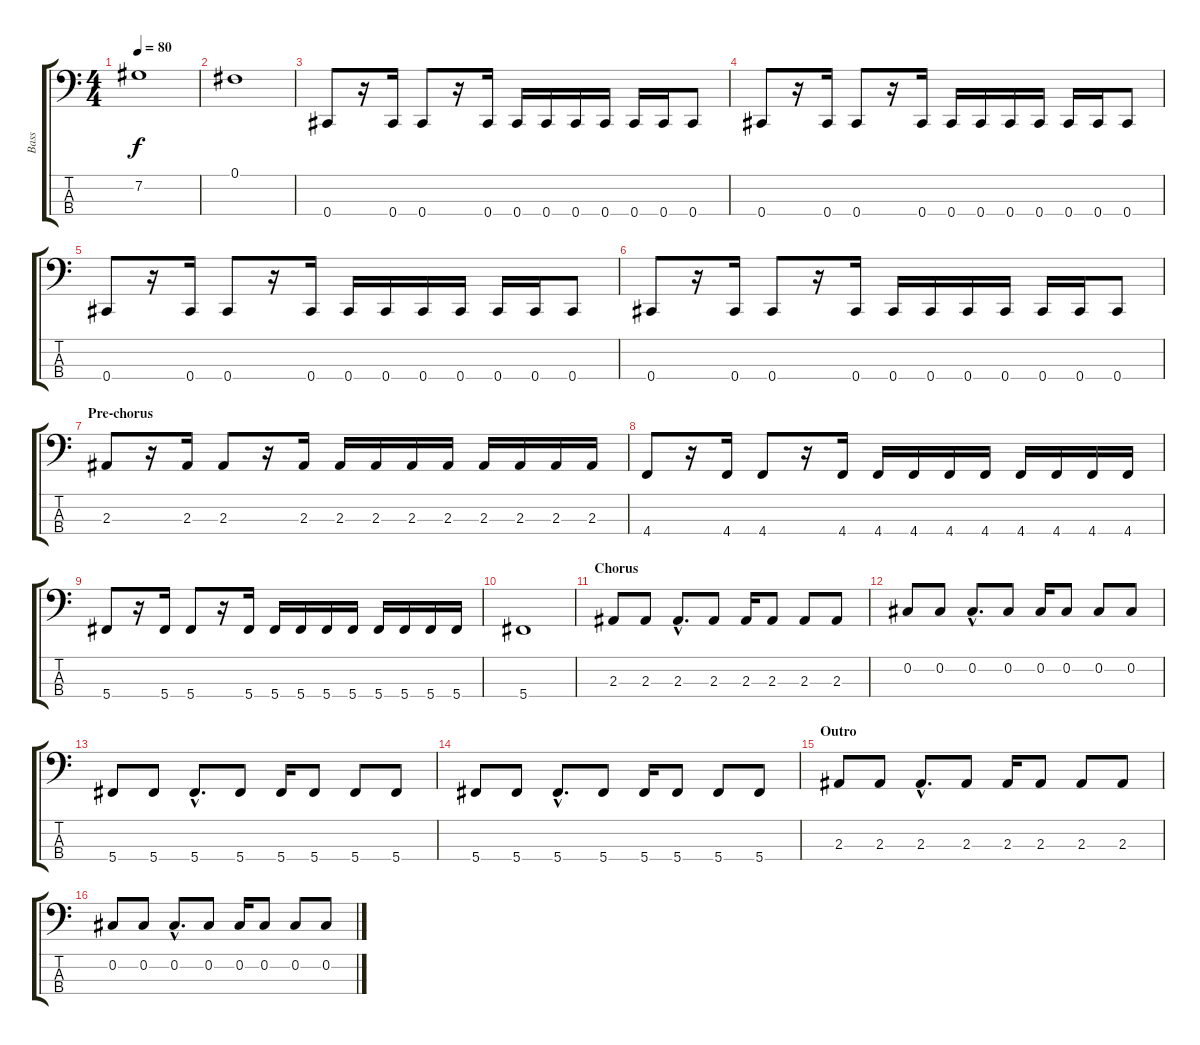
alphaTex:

\track ("Bass" "Bass") {instrument electricbassfinger}
\staff {score tabs}
\tuning (Gb2 Db2 Ab1 Db1) {hide}
\ts (4 4)
\tempo 80
\clef f4
\ks c
7.2{t}.1{dy f} |
0.1.1 |
0.4.8 r.16 0.4.16 0.4.8 r.16 0.4.16 0.4.16 0.4.16 0.4.16 0.4.16 0.4.16 0.4.16 0.4.8 |
0.4.8 r.16 0.4.16 0.4.8 r.16 0.4.16 0.4.16 0.4.16 0.4.16 0.4.16 0.4.16 0.4.16 0.4.8 |
0.4.8 r.16 0.4.16 0.4.8 r.16 0.4.16 0.4.16 0.4.16 0.4.16 0.4.16 0.4.16 0.4.16 0.4.8 |
0.4.8 r.16 0.4.16 0.4.8 r.16 0.4.16 0.4.16 0.4.16 0.4.16 0.4.16 0.4.16 0.4.16 0.4.8 |
\section ("" "Pre-chorus")
2.3.8 r.16 2.3.16 2.3.8 r.16 2.3.16 2.3.16 2.3.16 2.3.16 2.3.16 2.3.16 2.3.16 2.3.16 2.3.16 |
4.4.8 r.16 4.4.16 4.4.8 r.16 4.4.16 4.4.16 4.4.16 4.4.16 4.4.16 4.4.16 4.4.16 4.4.16 4.4.16 |
5.4.8 r.16 5.4.16 5.4.8 r.16 5.4.16 5.4.16 5.4.16 5.4.16 5.4.16 5.4.16 5.4.16 5.4.16 5.4.16 |
5.4.1 |
\section ("" "Chorus")
2.3.8 2.3.8 2.3{hac}.8{d} 2.3.8 2.3.16 2.3.8 2.3.8 2.3.8 |
0.2.8 0.2.8 0.2{hac}.8{d} 0.2.8 0.2.16 0.2.8 0.2.8 0.2.8 |
5.4.8 5.4.8 5.4{hac}.8{d} 5.4.8 5.4.16 5.4.8 5.4.8 5.4.8 |
5.4.8 5.4.8 5.4{hac}.8{d} 5.4.8 5.4.16 5.4.8 5.4.8 5.4.8 |
\section ("" "Outro")
2.3.8 2.3.8 2.3{hac}.8{d} 2.3.8 2.3.16 2.3.8 2.3.8 2.3.8 |
0.2.8 0.2.8 0.2{hac}.8{d} 0.2.8 0.2.16 0.2.8 0.2.8 0.2.8
